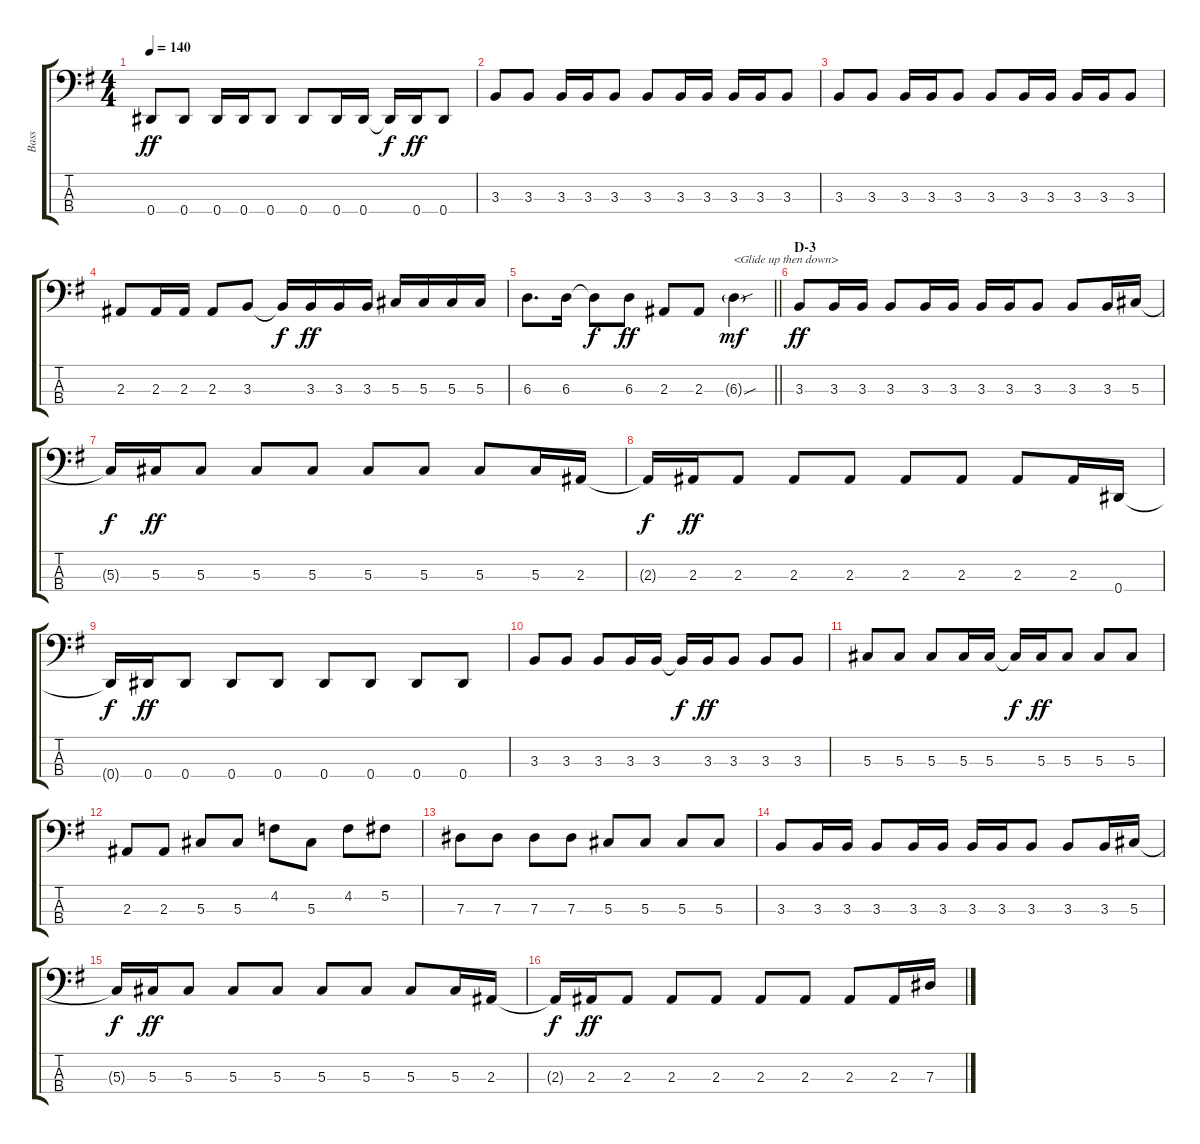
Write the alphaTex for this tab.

\track ("Bass" "Bass") {instrument electricbasspick}
\staff {score tabs}
\tuning (Gb2 Db2 Ab1 Eb1) {hide}
\ts (4 4)
\tempo 140
\clef f4
\ks g
0.4.8{dy ff} 0.4.8 0.4.16 0.4.16 0.4.8 0.4.8 0.4.16 0.4.16 0.4{t}.16{dy f} 0.4.16{dy ff} 0.4.8 |
3.3.8 3.3.8 3.3.16 3.3.16 3.3.8 3.3.8 3.3.16 3.3.16 3.3.16 3.3.16 3.3.8 |
3.3.8 3.3.8 3.3.16 3.3.16 3.3.8 3.3.8 3.3.16 3.3.16 3.3.16 3.3.16 3.3.8 |
2.3.8 2.3.16 2.3.16 2.3.8 3.3.8 3.3{t}.16{dy f} 3.3.16{dy ff} 3.3.16 3.3.16 5.3.16 5.3.16 5.3.16 5.3.16 |
\barLineRight lightlight
6.3.8{d} 6.3.16 6.3{t}.8{dy f} 6.3.8{dy ff} 2.3.8 2.3.8 6.3{sou g}.4{txt "<Glide up then down>" dy mf} |
\section ("" "D-3")
3.3.8{dy ff} 3.3.16 3.3.16 3.3.8 3.3.16 3.3.16 3.3.16 3.3.16 3.3.8 3.3.8 3.3.16 5.3.16 |
5.3{t}.16{dy f} 5.3.16{dy ff} 5.3.8 5.3.8 5.3.8 5.3.8 5.3.8 5.3.8 5.3.16 2.3.16 |
2.3{t}.16{dy f} 2.3.16{dy ff} 2.3.8 2.3.8 2.3.8 2.3.8 2.3.8 2.3.8 2.3.16 0.4.16 |
0.4{t}.16{dy f} 0.4.16{dy ff} 0.4.8 0.4.8 0.4.8 0.4.8 0.4.8 0.4.8 0.4.8 |
3.3.8 3.3.8 3.3.8 3.3.16 3.3.16 3.3{t}.16{dy f} 3.3.16{dy ff} 3.3.8 3.3.8 3.3.8 |
5.3.8 5.3.8 5.3.8 5.3.16 5.3.16 5.3{t}.16{dy f} 5.3.16{dy ff} 5.3.8 5.3.8 5.3.8 |
2.3.8 2.3.8 5.3.8 5.3.8 4.2.8 5.3.8 4.2.8 5.2.8 |
7.3.8 7.3.8 7.3.8 7.3.8 5.3.8 5.3.8 5.3.8 5.3.8 |
3.3.8 3.3.16 3.3.16 3.3.8 3.3.16 3.3.16 3.3.16 3.3.16 3.3.8 3.3.8 3.3.16 5.3.16 |
5.3{t}.16{dy f} 5.3.16{dy ff} 5.3.8 5.3.8 5.3.8 5.3.8 5.3.8 5.3.8 5.3.16 2.3.16 |
2.3{t}.16{dy f} 2.3.16{dy ff} 2.3.8 2.3.8 2.3.8 2.3.8 2.3.8 2.3.8 2.3.16 7.3.16
